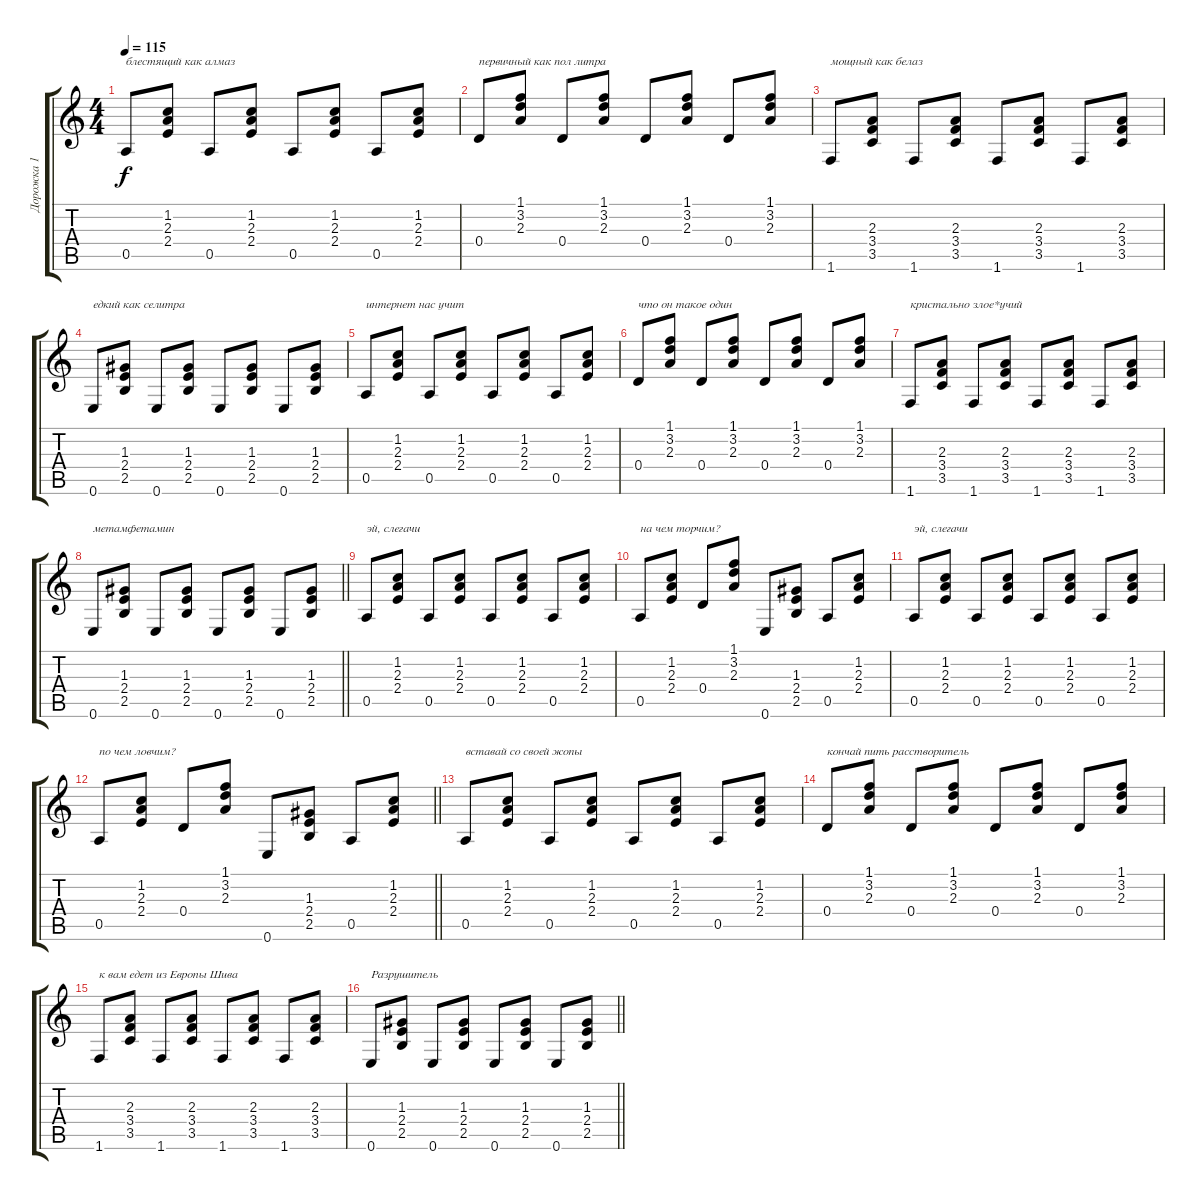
\track ("Дорожка 1" "Дорожка 1") {instrument acousticguitarsteel}
\staff {score tabs}
\tuning (E4 B3 G3 D3 A2 E2) {hide}
\ts (4 4)
\tempo 115
\clef g2
\ks c
0.5.8{txt "блестящий как алмаз" dy f} (1.2 2.3 2.4).8 0.5.8 (1.2 2.3 2.4).8 0.5.8 (1.2 2.3 2.4).8 0.5.8 (1.2 2.3 2.4).8 |
0.4.8{txt "первичный как пол литра"} (1.1 3.2 2.3).8 0.4.8 (1.1 3.2 2.3).8 0.4.8 (1.1 3.2 2.3).8 0.4.8 (1.1 3.2 2.3).8 |
1.6.8{txt "мощный как белаз"} (2.3 3.4 3.5).8 1.6.8 (2.3 3.4 3.5).8 1.6.8 (2.3 3.4 3.5).8 1.6.8 (2.3 3.4 3.5).8 |
0.6.8{txt "едкий как селитра"} (1.3 2.4 2.5).8 0.6.8 (1.3 2.4 2.5).8 0.6.8 (1.3 2.4 2.5).8 0.6.8 (1.3 2.4 2.5).8 |
0.5.8{txt "интернет нас учит"} (1.2 2.3 2.4).8 0.5.8 (1.2 2.3 2.4).8 0.5.8 (1.2 2.3 2.4).8 0.5.8 (1.2 2.3 2.4).8 |
0.4.8{txt "что он такое один"} (1.1 3.2 2.3).8 0.4.8 (1.1 3.2 2.3).8 0.4.8 (1.1 3.2 2.3).8 0.4.8 (1.1 3.2 2.3).8 |
1.6.8{txt "кристально злое*учий"} (2.3 3.4 3.5).8 1.6.8 (2.3 3.4 3.5).8 1.6.8 (2.3 3.4 3.5).8 1.6.8 (2.3 3.4 3.5).8 |
\barLineRight lightlight
0.6.8{txt "метамфетамин"} (1.3 2.4 2.5).8 0.6.8 (1.3 2.4 2.5).8 0.6.8 (1.3 2.4 2.5).8 0.6.8 (1.3 2.4 2.5).8 |
0.5.8{txt "эй, слегачи"} (1.2 2.3 2.4).8 0.5.8 (1.2 2.3 2.4).8 0.5.8 (1.2 2.3 2.4).8 0.5.8 (1.2 2.3 2.4).8 |
0.5.8{txt "на чем торчим?"} (1.2 2.3 2.4).8 0.4.8 (1.1 3.2 2.3).8 0.6.8 (1.3 2.4 2.5).8 0.5.8 (1.2 2.3 2.4).8 |
0.5.8{txt "эй, слегачи"} (1.2 2.3 2.4).8 0.5.8 (1.2 2.3 2.4).8 0.5.8 (1.2 2.3 2.4).8 0.5.8 (1.2 2.3 2.4).8 |
\barLineRight lightlight
0.5.8{txt "по чем ловчим?"} (1.2 2.3 2.4).8 0.4.8 (1.1 3.2 2.3).8 0.6.8 (1.3 2.4 2.5).8 0.5.8 (1.2 2.3 2.4).8 |
0.5.8{txt "вставай со своей жопы"} (1.2 2.3 2.4).8 0.5.8 (1.2 2.3 2.4).8 0.5.8 (1.2 2.3 2.4).8 0.5.8 (1.2 2.3 2.4).8 |
0.4.8{txt "кончай пить расстворитель"} (1.1 3.2 2.3).8 0.4.8 (1.1 3.2 2.3).8 0.4.8 (1.1 3.2 2.3).8 0.4.8 (1.1 3.2 2.3).8 |
1.6.8{txt "к вам едет из Европы Шива"} (2.3 3.4 3.5).8 1.6.8 (2.3 3.4 3.5).8 1.6.8 (2.3 3.4 3.5).8 1.6.8 (2.3 3.4 3.5).8 |
\barLineRight lightlight
0.6.8{txt "Разрушитель"} (1.3 2.4 2.5).8 0.6.8 (1.3 2.4 2.5).8 0.6.8 (1.3 2.4 2.5).8 0.6.8 (1.3 2.4 2.5).8
